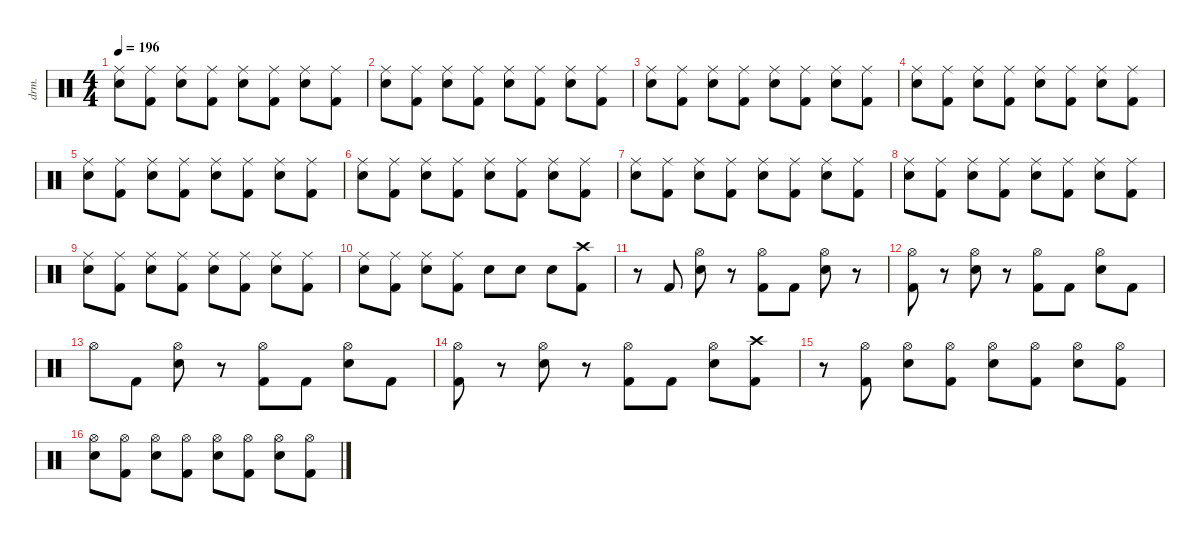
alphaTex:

\defaultSystemsLayout 4
\hideDynamics
\bracketExtendMode nobrackets
\track ("Menza" "drm.") {instrument percussion}
\staff {score}
\articulation defaults
\ts (4 4)
\tempo 196
\clef neutral
\ks c
("Ride (middle)" "Snare (hit) 2").8{dy ff} ("Ride (middle)" "Kick (hit) 2").8 ("Ride (middle)" "Snare (hit) 2").8 ("Ride (middle)" "Kick (hit) 2").8 ("Ride (middle)" "Snare (hit) 2").8 ("Ride (middle)" "Kick (hit) 2").8 ("Ride (middle)" "Snare (hit) 2").8 ("Ride (middle)" "Kick (hit) 2").8 |
("Ride (middle)" "Snare (hit) 2").8 ("Ride (middle)" "Kick (hit) 2").8 ("Ride (middle)" "Snare (hit) 2").8 ("Ride (middle)" "Kick (hit) 2").8 ("Ride (middle)" "Snare (hit) 2").8 ("Ride (middle)" "Kick (hit) 2").8 ("Ride (middle)" "Snare (hit) 2").8 ("Ride (middle)" "Kick (hit) 2").8 |
("Ride (middle)" "Snare (hit) 2").8 ("Ride (middle)" "Kick (hit) 2").8 ("Ride (middle)" "Snare (hit) 2").8 ("Ride (middle)" "Kick (hit) 2").8 ("Ride (middle)" "Snare (hit) 2").8 ("Ride (middle)" "Kick (hit) 2").8 ("Ride (middle)" "Snare (hit) 2").8 ("Ride (middle)" "Kick (hit) 2").8 |
("Ride (middle)" "Snare (hit) 2").8 ("Ride (middle)" "Kick (hit) 2").8 ("Ride (middle)" "Snare (hit) 2").8 ("Ride (middle)" "Kick (hit) 2").8 ("Ride (middle)" "Snare (hit) 2").8 ("Ride (middle)" "Kick (hit) 2").8 ("Ride (middle)" "Snare (hit) 2").8 ("Ride (middle)" "Kick (hit) 2").8 |
("Ride (middle)" "Snare (hit) 2").8 ("Ride (middle)" "Kick (hit) 2").8 ("Ride (middle)" "Snare (hit) 2").8 ("Ride (middle)" "Kick (hit) 2").8 ("Ride (middle)" "Snare (hit) 2").8 ("Ride (middle)" "Kick (hit) 2").8 ("Ride (middle)" "Snare (hit) 2").8 ("Ride (middle)" "Kick (hit) 2").8 |
("Ride (middle)" "Snare (hit) 2").8 ("Ride (middle)" "Kick (hit) 2").8 ("Ride (middle)" "Snare (hit) 2").8 ("Ride (middle)" "Kick (hit) 2").8 ("Ride (middle)" "Snare (hit) 2").8 ("Ride (middle)" "Kick (hit) 2").8 ("Ride (middle)" "Snare (hit) 2").8 ("Ride (middle)" "Kick (hit) 2").8 |
("Ride (middle)" "Snare (hit) 2").8 ("Ride (middle)" "Kick (hit) 2").8 ("Ride (middle)" "Snare (hit) 2").8 ("Ride (middle)" "Kick (hit) 2").8 ("Ride (middle)" "Snare (hit) 2").8 ("Ride (middle)" "Kick (hit) 2").8 ("Ride (middle)" "Snare (hit) 2").8 ("Ride (middle)" "Kick (hit) 2").8 |
("Ride (middle)" "Snare (hit) 2").8 ("Ride (middle)" "Kick (hit) 2").8 ("Ride (middle)" "Snare (hit) 2").8 ("Ride (middle)" "Kick (hit) 2").8 ("Ride (middle)" "Snare (hit) 2").8 ("Ride (middle)" "Kick (hit) 2").8 ("Ride (middle)" "Snare (hit) 2").8 ("Ride (middle)" "Kick (hit) 2").8 |
("Ride (middle)" "Snare (hit) 2").8 ("Ride (middle)" "Kick (hit) 2").8 ("Ride (middle)" "Snare (hit) 2").8 ("Ride (middle)" "Kick (hit) 2").8 ("Ride (middle)" "Snare (hit) 2").8 ("Ride (middle)" "Kick (hit) 2").8 ("Ride (middle)" "Snare (hit) 2").8 ("Ride (middle)" "Kick (hit) 2").8 |
("Ride (middle)" "Snare (hit) 2").8 ("Ride (middle)" "Kick (hit) 2").8 ("Ride (middle)" "Snare (hit) 2").8 ("Ride (middle)" "Kick (hit) 2").8 "Snare (hit) 2".8{dy fff} "Snare (hit) 2".8 "Snare (hit) 2".8 ("Crash high (hit)" "Kick (hit) 2").8{dy ff} |
r.8 "Kick (hit) 2".8{dy fff} ("Hi-Hat (open)" "Snare (hit) 2").8{dy f} r.8 ("Hi-Hat (open)" "Kick (hit) 2").8 "Kick (hit) 2".8{dy fff} ("Hi-Hat (open)" "Snare (hit) 2").8{dy f} r.8 |
("Hi-Hat (open)" "Kick (hit) 2").8 r.8 ("Hi-Hat (open)" "Snare (hit) 2").8 r.8 ("Hi-Hat (open)" "Kick (hit) 2").8 "Kick (hit) 2".8{dy fff} ("Hi-Hat (open)" "Snare (hit) 2").8{dy f} "Kick (hit) 2".8{dy fff} |
"Hi-Hat (open)".8{dy f} "Kick (hit) 2".8{dy fff} ("Hi-Hat (open)" "Snare (hit) 2").8{dy f} r.8 ("Hi-Hat (open)" "Kick (hit) 2").8 "Kick (hit) 2".8{dy fff} ("Hi-Hat (open)" "Snare (hit) 2").8{dy f} "Kick (hit) 2".8{dy fff} |
("Hi-Hat (open)" "Kick (hit) 2").8{dy f} r.8 ("Hi-Hat (open)" "Snare (hit) 2").8 r.8 ("Hi-Hat (open)" "Kick (hit) 2").8 "Kick (hit) 2".8{dy fff} ("Hi-Hat (open)" "Snare (hit) 2").8{dy f} ("Crash high (hit)" "Kick (hit) 2").8{dy ff} |
r.8 ("Hi-Hat (open)" "Kick (hit) 2").8{dy f} ("Hi-Hat (open)" "Snare (hit) 2").8 ("Hi-Hat (open)" "Kick (hit) 2").8 ("Hi-Hat (open)" "Snare (hit) 2").8 ("Hi-Hat (open)" "Kick (hit) 2").8 ("Hi-Hat (open)" "Snare (hit) 2").8 ("Hi-Hat (open)" "Kick (hit) 2").8 |
("Hi-Hat (open)" "Snare (hit) 2").8 ("Hi-Hat (open)" "Kick (hit) 2").8 ("Hi-Hat (open)" "Snare (hit) 2").8 ("Hi-Hat (open)" "Kick (hit) 2").8 ("Hi-Hat (open)" "Snare (hit) 2").8 ("Hi-Hat (open)" "Kick (hit) 2").8 ("Hi-Hat (open)" "Snare (hit) 2").8 ("Hi-Hat (open)" "Kick (hit) 2").8
